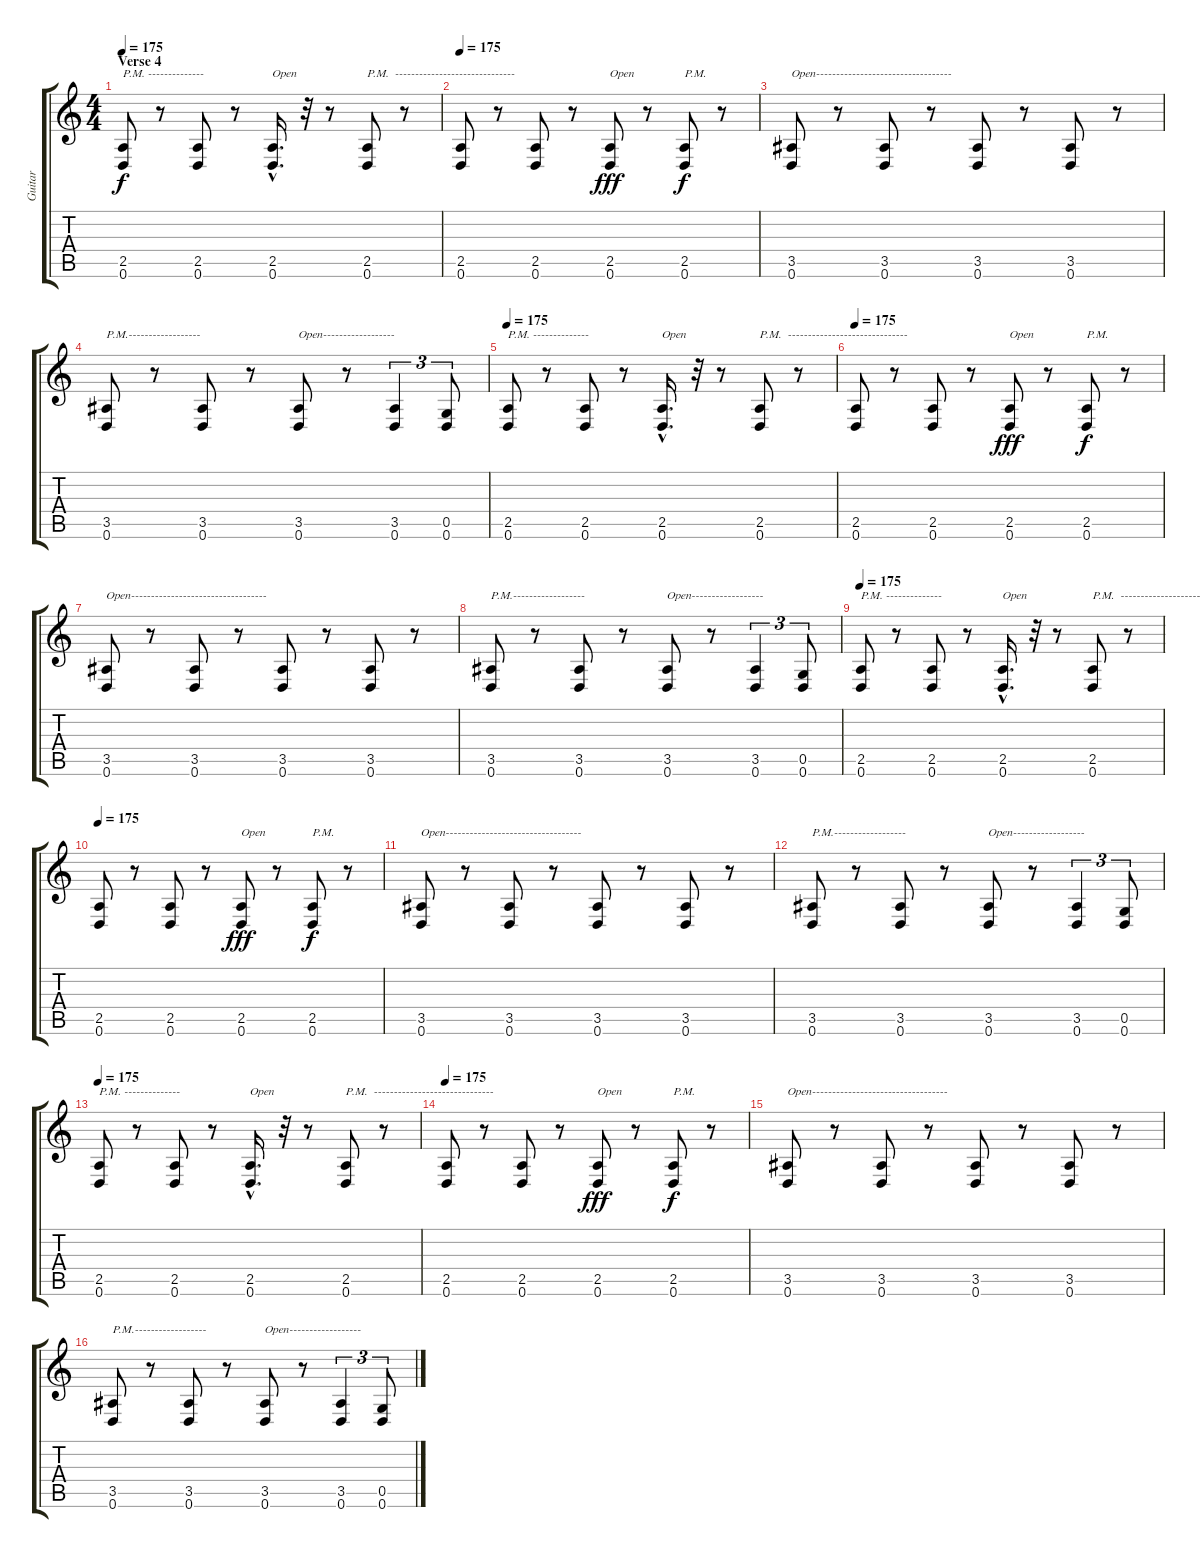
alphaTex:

\track ("Guitar" "Guitar") {instrument electricguitarmuted}
\staff {score tabs}
\tuning (D4 A3 F3 C3 G2 D2) {hide}
\ts (4 4)
\section ("" "Verse 4")
\tempo 175
\clef g2
\ks c
(2.5 0.6).8{txt "P.M. --------------" dy f instrument electricguitarmuted} r.8 (2.5 0.6).8 r.8 (2.5{hac} 0.6{hac}).16{d txt "Open" instrument electricguitarclean} r.32 r.8 (2.5 0.6).8{txt "P.M.  ------------------------------" instrument electricguitarmuted} r.8 |
\tempo 175
(2.5 0.6).8 r.8 (2.5 0.6).8 r.8 (2.5 0.6).8{txt "Open" dy fff instrument electricguitarclean} r.8 (2.5 0.6).8{txt "P.M." dy f instrument electricguitarmuted} r.8 |
(3.5 0.6).8{txt "Open----------------------------------" instrument electricguitarclean} r.8 (3.5 0.6).8 r.8 (3.5 0.6).8 r.8 (3.5 0.6).8 r.8 |
(3.5 0.6).8{txt "P.M.------------------" instrument electricguitarmuted} r.8 (3.5 0.6).8 r.8 (3.5 0.6).8{txt "Open------------------" instrument electricguitarclean} r.8 (3.5 0.6).4{tu (3 2)} (0.5 0.6).8{tu (3 2) instrument electricguitarmuted} |
\tempo 175
(2.5 0.6).8{txt "P.M. --------------" instrument electricguitarmuted} r.8 (2.5 0.6).8 r.8 (2.5{hac} 0.6{hac}).16{d txt "Open" instrument electricguitarclean} r.32 r.8 (2.5 0.6).8{txt "P.M.  ------------------------------" instrument electricguitarmuted} r.8 |
\tempo 175
(2.5 0.6).8 r.8 (2.5 0.6).8 r.8 (2.5 0.6).8{txt "Open" dy fff instrument electricguitarclean} r.8 (2.5 0.6).8{txt "P.M." dy f instrument electricguitarmuted} r.8 |
(3.5 0.6).8{txt "Open----------------------------------" instrument electricguitarclean} r.8 (3.5 0.6).8 r.8 (3.5 0.6).8 r.8 (3.5 0.6).8 r.8 |
(3.5 0.6).8{txt "P.M.------------------" instrument electricguitarmuted} r.8 (3.5 0.6).8 r.8 (3.5 0.6).8{txt "Open------------------" instrument electricguitarclean} r.8 (3.5 0.6).4{tu (3 2)} (0.5 0.6).8{tu (3 2) instrument electricguitarmuted} |
\tempo 175
(2.5 0.6).8{txt "P.M. --------------" instrument electricguitarmuted} r.8 (2.5 0.6).8 r.8 (2.5{hac} 0.6{hac}).16{d txt "Open" instrument electricguitarclean} r.32 r.8 (2.5 0.6).8{txt "P.M.  ------------------------------" instrument electricguitarmuted} r.8 |
\tempo 175
(2.5 0.6).8 r.8 (2.5 0.6).8 r.8 (2.5 0.6).8{txt "Open" dy fff instrument electricguitarclean} r.8 (2.5 0.6).8{txt "P.M." dy f instrument electricguitarmuted} r.8 |
(3.5 0.6).8{txt "Open----------------------------------" instrument electricguitarclean} r.8 (3.5 0.6).8 r.8 (3.5 0.6).8 r.8 (3.5 0.6).8 r.8 |
(3.5 0.6).8{txt "P.M.------------------" instrument electricguitarmuted} r.8 (3.5 0.6).8 r.8 (3.5 0.6).8{txt "Open------------------" instrument electricguitarclean} r.8 (3.5 0.6).4{tu (3 2)} (0.5 0.6).8{tu (3 2) instrument electricguitarmuted} |
\tempo 175
(2.5 0.6).8{txt "P.M. --------------" instrument electricguitarmuted} r.8 (2.5 0.6).8 r.8 (2.5{hac} 0.6{hac}).16{d txt "Open" instrument electricguitarclean} r.32 r.8 (2.5 0.6).8{txt "P.M.  ------------------------------" instrument electricguitarmuted} r.8 |
\tempo 175
(2.5 0.6).8 r.8 (2.5 0.6).8 r.8 (2.5 0.6).8{txt "Open" dy fff instrument electricguitarclean} r.8 (2.5 0.6).8{txt "P.M." dy f instrument electricguitarmuted} r.8 |
(3.5 0.6).8{txt "Open----------------------------------" instrument electricguitarclean} r.8 (3.5 0.6).8 r.8 (3.5 0.6).8 r.8 (3.5 0.6).8 r.8 |
(3.5 0.6).8{txt "P.M.------------------" instrument electricguitarmuted} r.8 (3.5 0.6).8 r.8 (3.5 0.6).8{txt "Open------------------" instrument electricguitarclean} r.8 (3.5 0.6).4{tu (3 2)} (0.5 0.6).8{tu (3 2) instrument electricguitarmuted}
